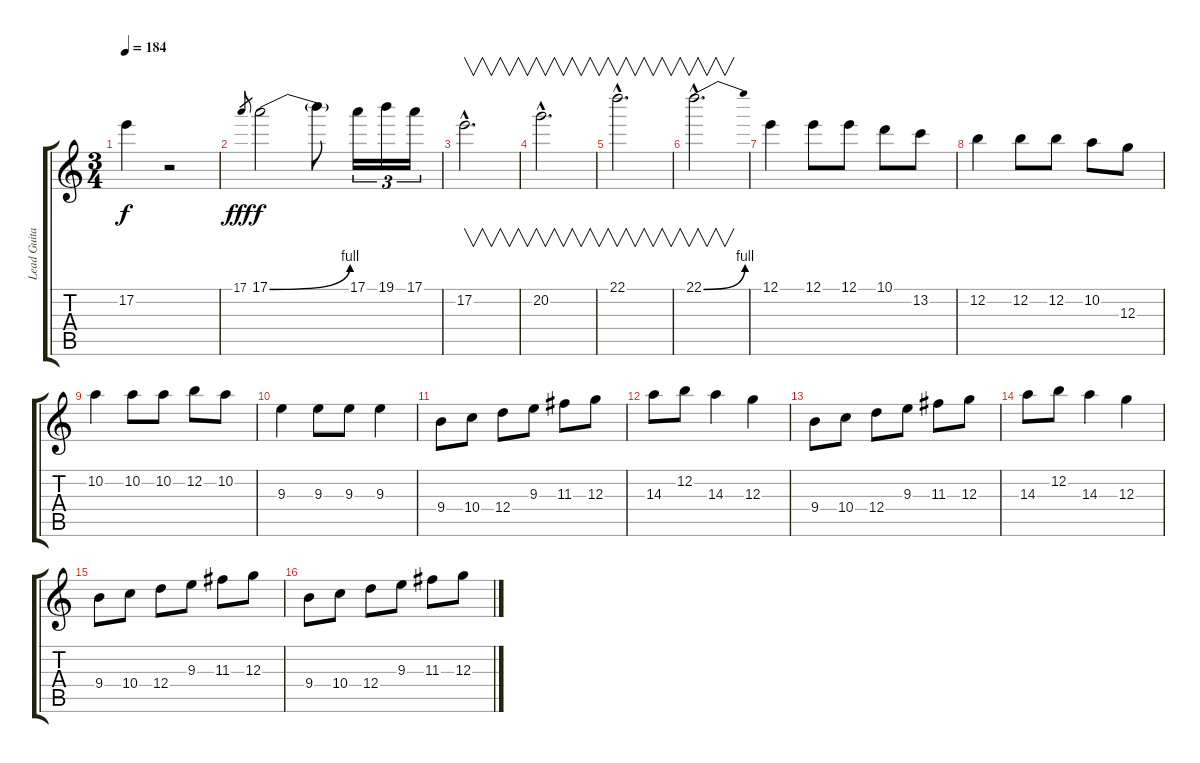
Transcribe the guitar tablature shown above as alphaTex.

\track ("Lead Guitar I" "Lead Guita") {instrument distortionguitar}
\staff {score tabs}
\tuning (E4 B3 G3 D3 A2 E2) {hide}
\ts (3 4)
\tempo 184
\clef g2
\ks c
17.2{t}.4{dy f} r.2 |
17.1.8{gr dy fff} 17.1{be (bend 0 0 60 4)}.2{dy f} 17.1{t}.8 17.1.16{tu (3 2)} 19.1.16{tu (3 2)} 17.1.16{tu (3 2)} |
17.2{hac}.2{v d} |
20.2{hac}.2{v d} |
22.1{hac}.2{v d} |
22.1{be (bend 0 0 60 4) hac}.2{v d} |
12.1.4 12.1.8 12.1.8 10.1.8 13.2.8 |
12.2.4 12.2.8 12.2.8 10.2.8 12.3.8 |
10.2.4 10.2.8 10.2.8 12.2.8 10.2.8 |
9.3.4 9.3.8 9.3.8 9.3.4 |
9.4.8 10.4.8 12.4.8 9.3.8 11.3.8 12.3.8 |
14.3.8 12.2.8 14.3.4 12.3.4 |
9.4.8 10.4.8 12.4.8 9.3.8 11.3.8 12.3.8 |
14.3.8 12.2.8 14.3.4 12.3.4 |
9.4.8 10.4.8 12.4.8 9.3.8 11.3.8 12.3.8 |
9.4.8 10.4.8 12.4.8 9.3.8 11.3.8 12.3.8
